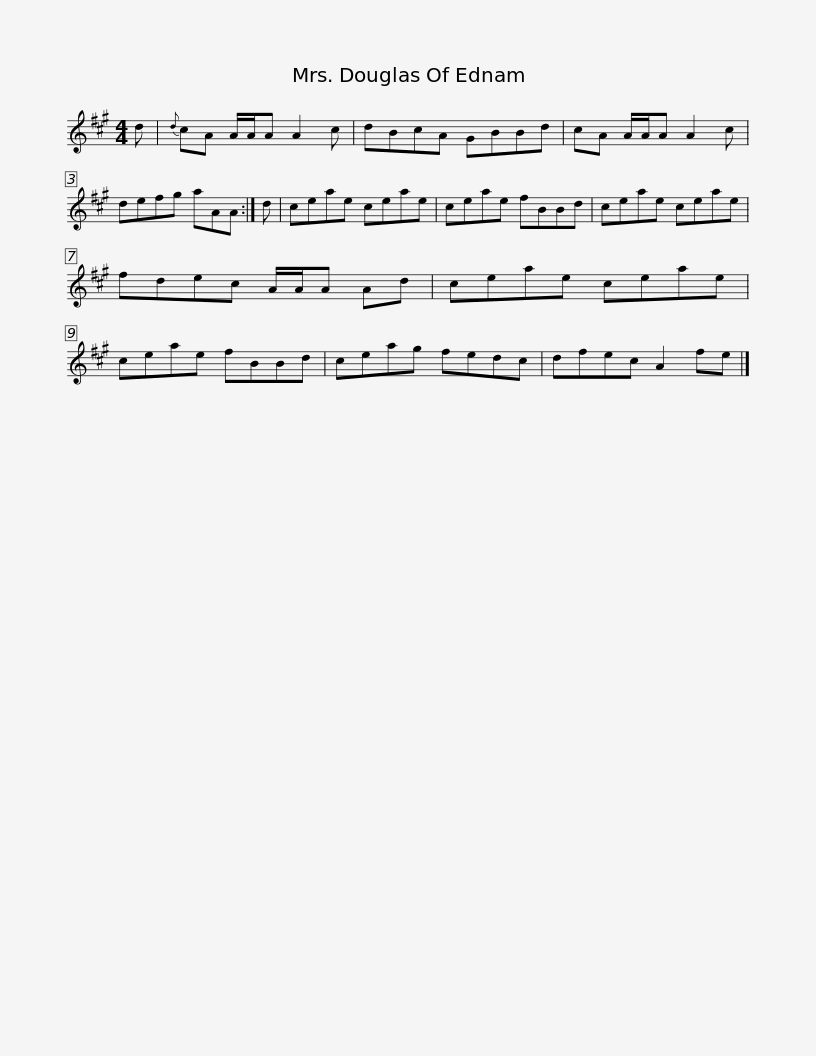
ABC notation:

X:1
L:1/8
M:4/4
I:linebreak $
K:A
V:1 treble
V:1
 d |{d} cA A/A/A A2 c | dBcA GBBd | cA A/A/A A2 c | defg aAA :| %5
 d | ceae ceae |$ ceae fBBd | ceae ceae | fdec A/A/A Ad | %10
 ceae ceae | ceae fBBd |$ ceag fedc | dfec A2 fe |] %14
